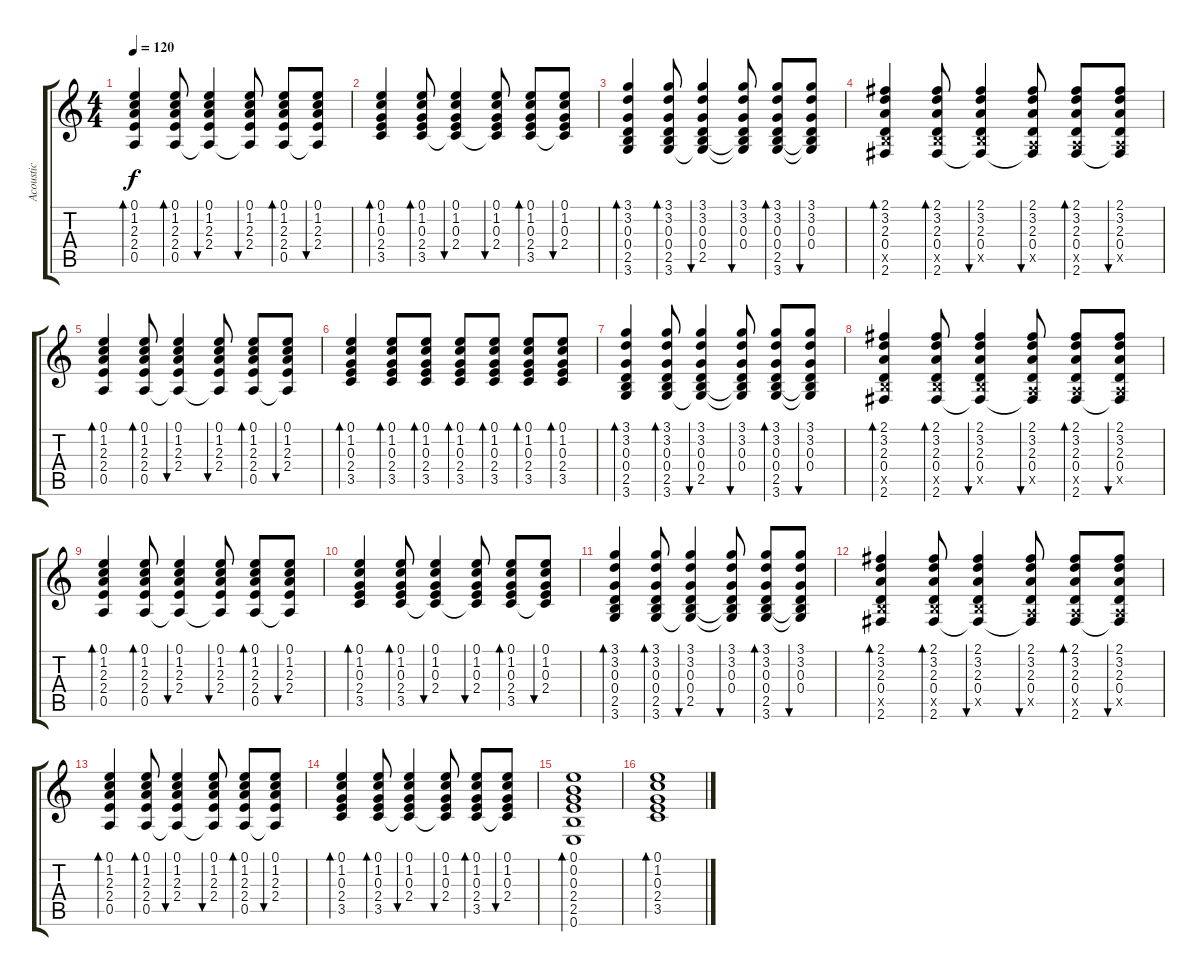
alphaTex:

\track ("Acoustic" "Acoustic") {instrument acousticguitarsteel}
\staff {score tabs}
\tuning (E4 B3 G3 D3 A2 E2) {hide}
\ts (4 4)
\tempo 120
\clef g2
\ks c
(0.1 1.2 2.3 2.4 0.5).4{bd 30 dy f} (0.1 1.2 2.3 2.4 0.5).8{bd 30} (0.1 1.2 2.3 2.4 0.5{t}).4{bu 30} (0.1 1.2 2.3 2.4 0.5{t}).8{bu 30} (0.1 1.2 2.3 2.4 0.5).8{bd 30} (0.1 1.2 2.3 2.4 0.5{t}).8{bu 30} |
(0.1 1.2 0.3 2.4 3.5).4{bd 30} (0.1 1.2 0.3 2.4 3.5).8{bd 30} (0.1 1.2 0.3 2.4 3.5{t}).4{bu 30} (0.1 1.2 0.3 2.4 3.5{t}).8{bu 30} (0.1 1.2 0.3 2.4 3.5).8{bd 30} (0.1 1.2 0.3 2.4 3.5{t}).8{bu 30} |
(3.1 3.2 0.3 0.4 2.5 3.6).4{bd 30} (3.1 3.2 0.3 0.4 2.5 3.6).8{bd 30} (3.1 3.2 0.3 0.4 2.5 3.6{t}).4{bu 30} (3.1 3.2 0.3 0.4 2.5{t} 3.6{t}).8{bu 30} (3.1 3.2 0.3 0.4 2.5 3.6).8{bd 30} (3.1 3.2 0.3 0.4 2.5{t} 3.6{t}).8{bu 30} |
(2.1 3.2 2.3 0.4 2.5{x} 2.6).4{bd 30} (2.1 3.2 2.3 0.4 2.5{x} 2.6).8{bd 30} (2.1 3.2 2.3 0.4 2.5{x} 2.6{t}).4{bu 30} (2.1 3.2 2.3 0.4 0.5{x} 2.6{t}).8{bu 30} (2.1 3.2 2.3 0.4 0.5{x} 2.6).8{bd 30} (2.1 3.2 2.3 0.4 0.5{x} 2.6{t}).8{bu 30} |
(0.1 1.2 2.3 2.4 0.5).4{bd 30} (0.1 1.2 2.3 2.4 0.5).8{bd 30} (0.1 1.2 2.3 2.4 0.5{t}).4{bu 30} (0.1 1.2 2.3 2.4 0.5{t}).8{bu 30} (0.1 1.2 2.3 2.4 0.5).8{bd 30} (0.1 1.2 2.3 2.4 0.5{t}).8{bu 30} |
(0.1 1.2 0.3 2.4 3.5).4{bd 30} (0.1 1.2 0.3 2.4 3.5).8{bd 30} (0.1 1.2 0.3 2.4 3.5).8{bd 30} (0.1 1.2 0.3 2.4 3.5).8{bd 30} (0.1 1.2 0.3 2.4 3.5).8{bd 30} (0.1 1.2 0.3 2.4 3.5).8{bd 30} (0.1 1.2 0.3 2.4 3.5).8{bd 30} |
(3.1 3.2 0.3 0.4 2.5 3.6).4{bd 30} (3.1 3.2 0.3 0.4 2.5 3.6).8{bd 30} (3.1 3.2 0.3 0.4 2.5 3.6{t}).4{bu 30} (3.1 3.2 0.3 0.4 2.5{t} 3.6{t}).8{bu 30} (3.1 3.2 0.3 0.4 2.5 3.6).8{bd 30} (3.1 3.2 0.3 0.4 2.5{t} 3.6{t}).8{bu 30} |
(2.1 3.2 2.3 0.4 2.5{x} 2.6).4{bd 30} (2.1 3.2 2.3 0.4 2.5{x} 2.6).8{bd 30} (2.1 3.2 2.3 0.4 2.5{x} 2.6{t}).4{bu 30} (2.1 3.2 2.3 0.4 0.5{x} 2.6{t}).8{bu 30} (2.1 3.2 2.3 0.4 0.5{x} 2.6).8{bd 30} (2.1 3.2 2.3 0.4 0.5{x} 2.6{t}).8{bu 30} |
(0.1 1.2 2.3 2.4 0.5).4{bd 30} (0.1 1.2 2.3 2.4 0.5).8{bd 30} (0.1 1.2 2.3 2.4 0.5{t}).4{bu 30} (0.1 1.2 2.3 2.4 0.5{t}).8{bu 30} (0.1 1.2 2.3 2.4 0.5).8{bd 30} (0.1 1.2 2.3 2.4 0.5{t}).8{bu 30} |
(0.1 1.2 0.3 2.4 3.5).4{bd 30} (0.1 1.2 0.3 2.4 3.5).8{bd 30} (0.1 1.2 0.3 2.4 3.5{t}).4{bu 30} (0.1 1.2 0.3 2.4 3.5{t}).8{bu 30} (0.1 1.2 0.3 2.4 3.5).8{bd 30} (0.1 1.2 0.3 2.4 3.5{t}).8{bu 30} |
(3.1 3.2 0.3 0.4 2.5 3.6).4{bd 30} (3.1 3.2 0.3 0.4 2.5 3.6).8{bd 30} (3.1 3.2 0.3 0.4 2.5 3.6{t}).4{bu 30} (3.1 3.2 0.3 0.4 2.5{t} 3.6{t}).8{bu 30} (3.1 3.2 0.3 0.4 2.5 3.6).8{bd 30} (3.1 3.2 0.3 0.4 2.5{t} 3.6{t}).8{bu 30} |
(2.1 3.2 2.3 0.4 2.5{x} 2.6).4{bd 30} (2.1 3.2 2.3 0.4 2.5{x} 2.6).8{bd 30} (2.1 3.2 2.3 0.4 2.5{x} 2.6{t}).4{bu 30} (2.1 3.2 2.3 0.4 0.5{x} 2.6{t}).8{bu 30} (2.1 3.2 2.3 0.4 0.5{x} 2.6).8{bd 30} (2.1 3.2 2.3 0.4 0.5{x} 2.6{t}).8{bu 30} |
(0.1 1.2 2.3 2.4 0.5).4{bd 30} (0.1 1.2 2.3 2.4 0.5).8{bd 30} (0.1 1.2 2.3 2.4 0.5{t}).4{bu 30} (0.1 1.2 2.3 2.4 0.5{t}).8{bu 30} (0.1 1.2 2.3 2.4 0.5).8{bd 30} (0.1 1.2 2.3 2.4 0.5{t}).8{bu 30} |
(0.1 1.2 0.3 2.4 3.5).4{bd 30} (0.1 1.2 0.3 2.4 3.5).8{bd 30} (0.1 1.2 0.3 2.4 3.5{t}).4{bu 30} (0.1 1.2 0.3 2.4 3.5{t}).8{bu 30} (0.1 1.2 0.3 2.4 3.5).8{bd 30} (0.1 1.2 0.3 2.4 3.5{t}).8{bu 30} |
(0.1 0.2 0.3 2.4 2.5 0.6).1{bd 120} |
(0.1 1.2 0.3 2.4 3.5).1{bd 120}
